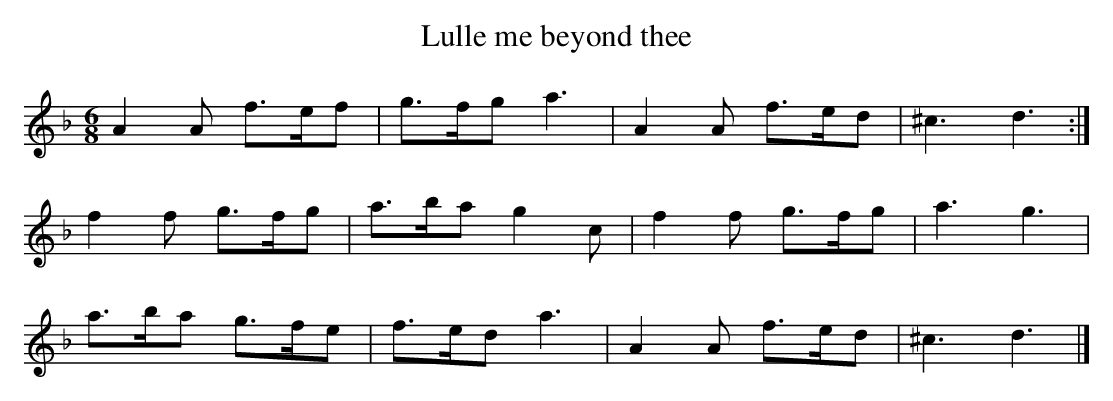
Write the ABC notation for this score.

X:1
T:Lulle me beyond thee
M:6/8
L:1/8
K:DMin
A2A  f>ef|g>fg a3 |A2A f>ed|^c3 d3:|
f2f  g>fg|a>ba g2c|f2f g>fg|a3  g3 |
a>ba g>fe|f>ed a3 |A2A f>ed|^c3 d3|]
